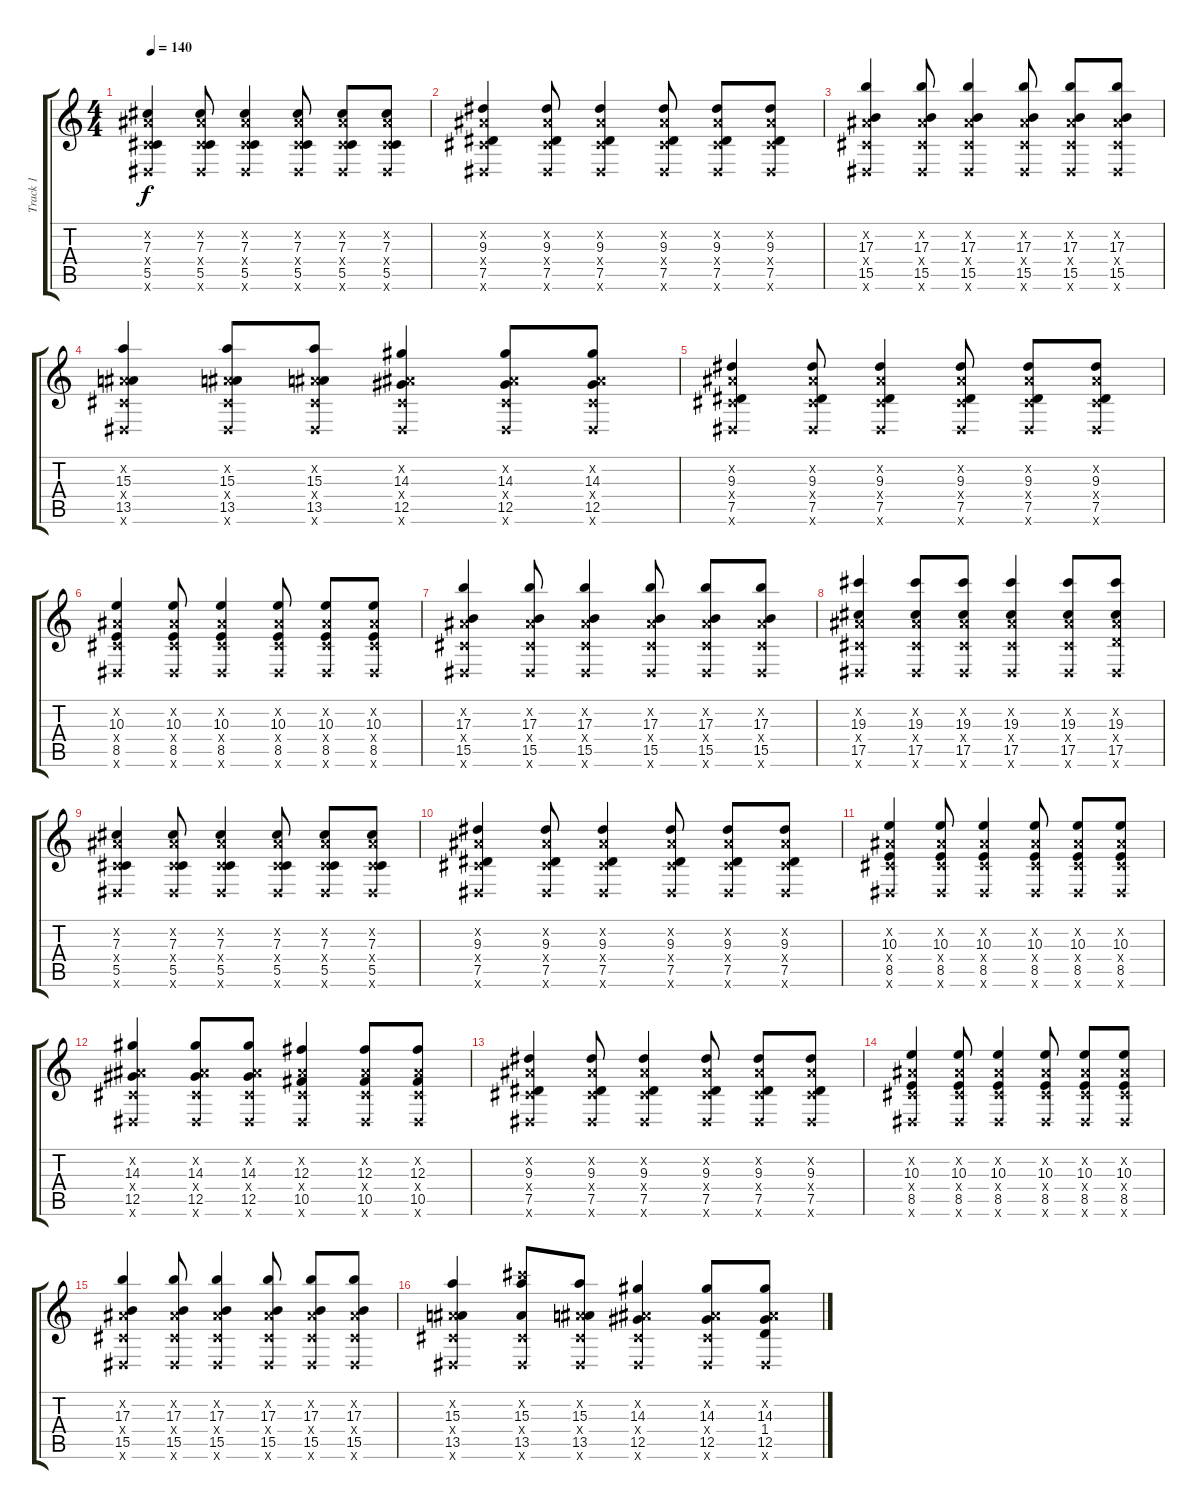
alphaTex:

\track ("Track 1" "Track 1") {instrument overdrivenguitar}
\staff {score tabs}
\tuning (Eb4 Bb3 Gb3 Db3 Ab2 Eb2) {hide}
\ts (4 4)
\tempo 140
\clef g2
\ks c
(0.2{x} 7.3 0.4{x} 5.5 0.6{x}).4{dy f} (0.2{x} 7.3 0.4{x} 5.5 0.6{x}).8 (0.2{x} 7.3 0.4{x} 5.5 0.6{x}).4 (0.2{x} 7.3 0.4{x} 5.5 0.6{x}).8 (0.2{x} 7.3 0.4{x} 5.5 0.6{x}).8 (0.2{x} 7.3 0.4{x} 5.5 0.6{x}).8 |
(0.2{x} 9.3 0.4{x} 7.5 0.6{x}).4 (0.2{x} 9.3 0.4{x} 7.5 0.6{x}).8 (0.2{x} 9.3 0.4{x} 7.5 0.6{x}).4 (0.2{x} 9.3 0.4{x} 7.5 0.6{x}).8 (0.2{x} 9.3 0.4{x} 7.5 0.6{x}).8 (0.2{x} 9.3 0.4{x} 7.5 0.6{x}).8 |
(0.2{x} 17.3 0.4{x} 15.5 0.6{x}).4 (0.2{x} 17.3 0.4{x} 15.5 0.6{x}).8 (0.2{x} 17.3 0.4{x} 15.5 0.6{x}).4 (0.2{x} 17.3 0.4{x} 15.5 0.6{x}).8 (0.2{x} 17.3 0.4{x} 15.5 0.6{x}).8 (0.2{x} 17.3 0.4{x} 15.5 0.6{x}).8 |
(0.2{x} 15.3 0.4{x} 13.5 0.6{x}).4 (0.2{x} 15.3 0.4{x} 13.5 0.6{x}).8 (0.2{x} 15.3 0.4{x} 13.5 0.6{x}).8 (0.2{x} 14.3 0.4{x} 12.5 0.6{x}).4 (0.2{x} 14.3 0.4{x} 12.5 0.6{x}).8 (0.2{x} 14.3 0.4{x} 12.5 0.6{x}).8 |
(0.2{x} 9.3 0.4{x} 7.5 0.6{x}).4 (0.2{x} 9.3 0.4{x} 7.5 0.6{x}).8 (0.2{x} 9.3 0.4{x} 7.5 0.6{x}).4 (0.2{x} 9.3 0.4{x} 7.5 0.6{x}).8 (0.2{x} 9.3 0.4{x} 7.5 0.6{x}).8 (0.2{x} 9.3 0.4{x} 7.5 0.6{x}).8 |
(0.2{x} 10.3 0.4{x} 8.5 0.6{x}).4 (0.2{x} 10.3 0.4{x} 8.5 0.6{x}).8 (0.2{x} 10.3 0.4{x} 8.5 0.6{x}).4 (0.2{x} 10.3 0.4{x} 8.5 0.6{x}).8 (0.2{x} 10.3 0.4{x} 8.5 0.6{x}).8 (0.2{x} 10.3 0.4{x} 8.5 0.6{x}).8 |
(0.2{x} 17.3 0.4{x} 15.5 0.6{x}).4 (0.2{x} 17.3 0.4{x} 15.5 0.6{x}).8 (0.2{x} 17.3 0.4{x} 15.5 0.6{x}).4 (0.2{x} 17.3 0.4{x} 15.5 0.6{x}).8 (0.2{x} 17.3 0.4{x} 15.5 0.6{x}).8 (0.2{x} 17.3 0.4{x} 15.5 0.6{x}).8 |
(0.2{x} 19.3 0.4{x} 17.5 0.6{x}).4 (0.2{x} 19.3 0.4{x} 17.5 0.6{x}).8 (0.2{x} 19.3 0.4{x} 17.5 0.6{x}).8 (0.2{x} 19.3 0.4{x} 17.5 0.6{x}).4 (0.2{x} 19.3 0.4{x} 17.5 0.6{x}).8 (0.2{x} 19.3 1.4{x} 17.5 0.6{x}).8 |
(0.2{x} 7.3 0.4{x} 5.5 0.6{x}).4 (0.2{x} 7.3 0.4{x} 5.5 0.6{x}).8 (0.2{x} 7.3 0.4{x} 5.5 0.6{x}).4 (0.2{x} 7.3 0.4{x} 5.5 0.6{x}).8 (0.2{x} 7.3 0.4{x} 5.5 0.6{x}).8 (0.2{x} 7.3 0.4{x} 5.5 0.6{x}).8 |
(0.2{x} 9.3 0.4{x} 7.5 0.6{x}).4 (0.2{x} 9.3 0.4{x} 7.5 0.6{x}).8 (0.2{x} 9.3 0.4{x} 7.5 0.6{x}).4 (0.2{x} 9.3 0.4{x} 7.5 0.6{x}).8 (0.2{x} 9.3 0.4{x} 7.5 0.6{x}).8 (0.2{x} 9.3 0.4{x} 7.5 0.6{x}).8 |
(0.2{x} 10.3 0.4{x} 8.5 0.6{x}).4 (0.2{x} 10.3 0.4{x} 8.5 0.6{x}).8 (0.2{x} 10.3 0.4{x} 8.5 0.6{x}).4 (0.2{x} 10.3 0.4{x} 8.5 0.6{x}).8 (0.2{x} 10.3 0.4{x} 8.5 0.6{x}).8 (0.2{x} 10.3 0.4{x} 8.5 0.6{x}).8 |
(0.2{x} 14.3 0.4{x} 12.5 0.6{x}).4 (0.2{x} 14.3 0.4{x} 12.5 0.6{x}).8 (0.2{x} 14.3 0.4{x} 12.5 0.6{x}).8 (0.2{x} 12.3 0.4{x} 10.5 0.6{x}).4 (0.2{x} 12.3 0.4{x} 10.5 0.6{x}).8 (0.2{x} 12.3 0.4{x} 10.5 0.6{x}).8 |
(0.2{x} 9.3 0.4{x} 7.5 0.6{x}).4 (0.2{x} 9.3 0.4{x} 7.5 0.6{x}).8 (0.2{x} 9.3 0.4{x} 7.5 0.6{x}).4 (0.2{x} 9.3 0.4{x} 7.5 0.6{x}).8 (0.2{x} 9.3 0.4{x} 7.5 0.6{x}).8 (0.2{x} 9.3 0.4{x} 7.5 0.6{x}).8 |
(0.2{x} 10.3 0.4{x} 8.5 0.6{x}).4 (0.2{x} 10.3 0.4{x} 8.5 0.6{x}).8 (0.2{x} 10.3 0.4{x} 8.5 0.6{x}).4 (0.2{x} 10.3 0.4{x} 8.5 0.6{x}).8 (0.2{x} 10.3 0.4{x} 8.5 0.6{x}).8 (0.2{x} 10.3 0.4{x} 8.5 0.6{x}).8 |
(0.2{x} 17.3 0.4{x} 15.5 0.6{x}).4 (0.2{x} 17.3 0.4{x} 15.5 0.6{x}).8 (0.2{x} 17.3 0.4{x} 15.5 0.6{x}).4 (0.2{x} 17.3 0.4{x} 15.5 0.6{x}).8 (0.2{x} 17.3 0.4{x} 15.5 0.6{x}).8 (0.2{x} 17.3 0.4{x} 15.5 0.6{x}).8 |
(0.2{x} 15.3 0.4{x} 13.5 0.6{x}).4 (15.2{x} 15.3 0.4{x} 13.5 0.6{x}).8 (0.2{x} 15.3 0.4{x} 13.5 0.6{x}).8 (0.2{x} 14.3 0.4{x} 12.5 0.6{x}).4 (0.2{x} 14.3 0.4{x} 12.5 0.6{x}).8 (0.2{x} 14.3 1.4 12.5 0.6{x}).8
